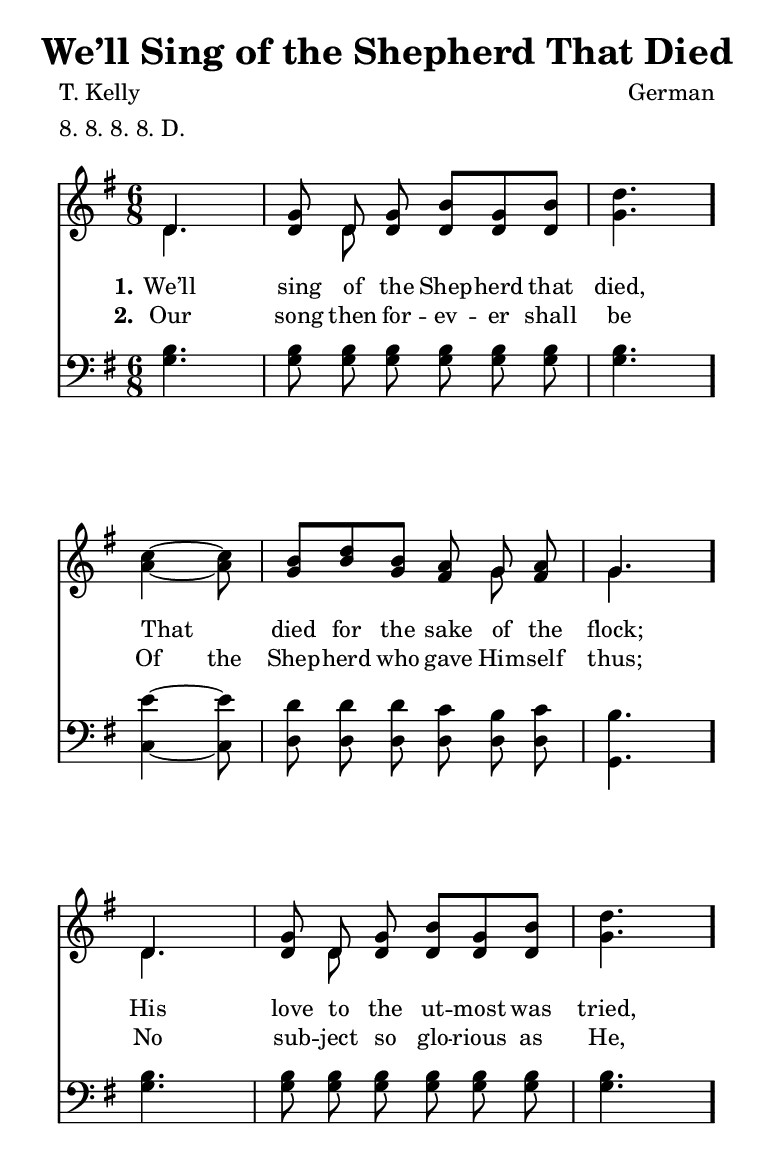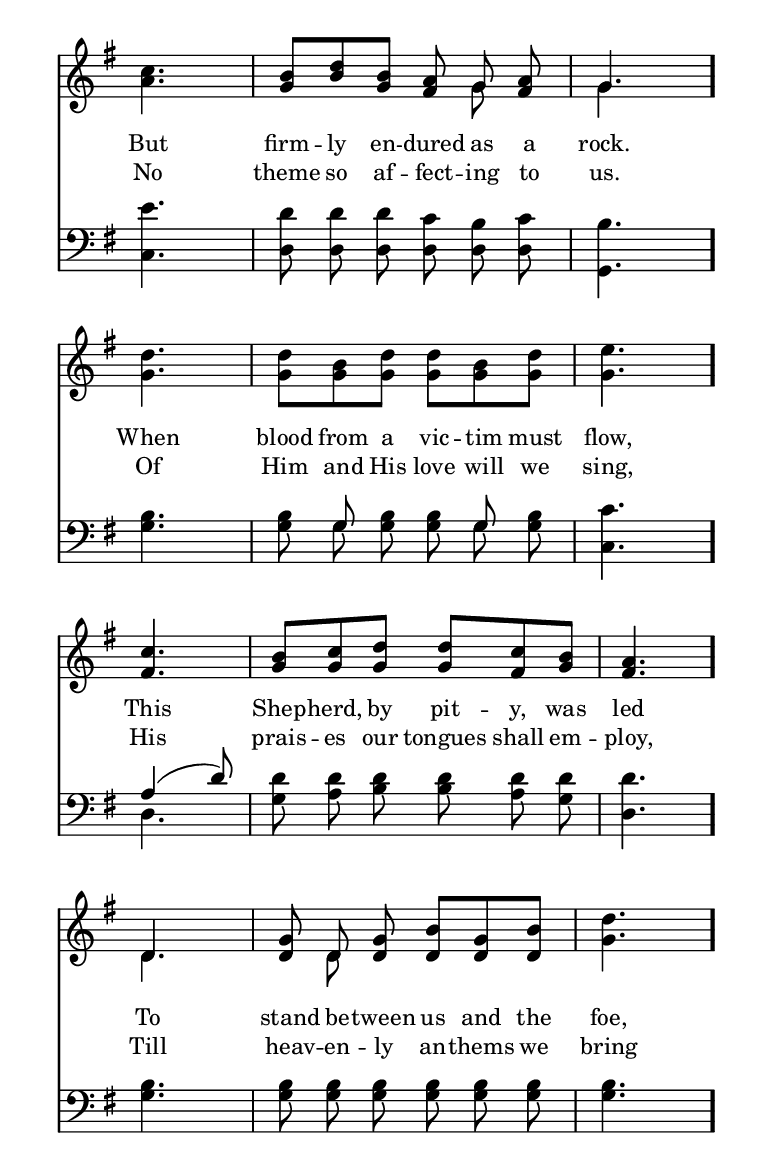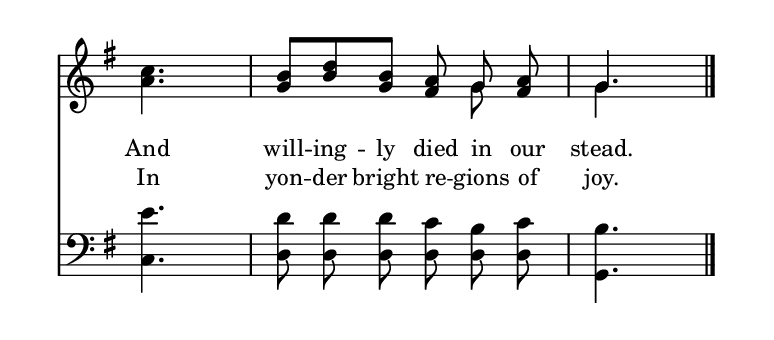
\include "common/global.ily"
\paper {
  \include "common/paper.ily"
  ragged-last-bottom = ##t
}

\header{
  hymnnumber = "208"
  title = "We’ll Sing of the Shepherd That Died"
  tunename = "De Fleury"
  meter = "8. 8. 8. 8. D."
  poet = "T. Kelly"
  composer = "German"
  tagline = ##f
}

global = {
  \include "common/overrides.ily"
  \override Staff.TimeSignature.style = #'numbered
  \time 6/8
  \override Score.MetronomeMark.transparent = ##t % hide all fermata changes too
  \tempo 4=80
  \key g \major
  \partial 4.
  \autoBeamOff
}

notesSoprano = {
\global
\relative c' {

  d4. g8 d g b g b | d4.
  c4 ~ c8 | b8 d b a g a | g4.
  d4. g8 d g b g b | d4.
  c4. | b8 d b a g a | g4.
  d'4. d8 b d d b d | e4.
  c4. | b8 c d d c b | a4.
  d,4. g8 d g b g b | d4.
  c4. | b8 d b a g a | g4.

  \bar "|."

}
}

notesAlto = {
\global
\relative e' {

  d4. | d8 d d d d d | g4.
  a4 ~ a8 | g b g fis g fis | g4.
  d4. | d8 d d d d d | g4.
  a4. | g8 b g fis g fis | g4.
  g4. | g8 g g g g g | g4.
  fis4. | g8 g g g fis g | fis4.
  d4. | d8 d d d d d | g4.
  a4. | g8 b g fis g fis | g4.

}
}

notesTenor = {
\global
\relative a {

  b4. | b8 b b b b b | b4.
  e4 ~ e8 | d8 d d c b c | b4.
  b4. | b8 b b b b b | b4.
  e4. | d8 d d c b c | b4.
  b4. | b8 g b b g b | c4.
  a4( d8) | d8 d d d d d | d4.
  b4. | b8 b b b b b | b4.
  e4. | d8 d d c b c | b4.

}
}

notesBass = {
\global
\relative f {

  g4. | g8 g g g g g | g4.
  c,4 ~ c8 | d8 d d d d d | g,4.
  g'4. | g8 g g g g g | g4.
  c,4. | d8 d d d d d | g,4.
  g'4. | g8 g g g g g | c,4.
  d4. | g8 a b b a g | d4.
  g4. | g8 g g g g g | g4.
  c,4. | d8 d d d d d | g,4.

}
}

wordsA = \lyricmode {
\set stanza = "1."

We’ll sing of the Shep -- herd that died, \bar "."
That died for the sake of the flock; \bar "."
His love to the ut -- most was tried, \bar "."
But firm -- ly en -- dured as a rock. \bar "."
When blood from a vic -- tim must flow, \bar "."
This Shep -- herd, by pit -- y, was led \bar "."
To stand be -- tween us and the foe, \bar "."
And will -- ing -- ly died in our stead. \bar "."

}

wordsB = \lyricmode {
\set stanza = "2."

Our song then for -- ev -- er shall be
{ \mon } Of the { \moff } Shep -- herd who gave Him -- self thus;
No sub -- ject so glo -- rious as He,
No theme so af -- fect -- ing to us.
Of Him and His love will we sing,
His prais -- es our tongues shall em -- ploy,
Till heav -- en -- ly an -- thems we bring
In yon -- der bright re -- gions of joy.

}

\score {
  \context ChoirStaff <<
    \context Staff = upper <<
      \set ChoirStaff.systemStartDelimiter = #'SystemStartBar
      \set ChoirStaff.printPartCombineTexts = ##f
      \partcombine #'(2 . 9) \notesSoprano \notesAlto
      \context NullVoice = sopranos { \voiceOne << \notesSoprano >> }
      \context NullVoice = altos { \voiceTwo << \notesAlto >> }
      \context Lyrics = one   \lyricsto sopranos \wordsA
      \context Lyrics = two   \lyricsto sopranos \wordsB
    >>
    \context Staff = men <<
      \clef bass
      \set ChoirStaff.printPartCombineTexts = ##f
      \partcombine #'(2 . 9) \notesTenor \notesBass
      \context NullVoice = tenors { \voiceOne << \notesTenor >> }
      \context NullVoice = basses { \voiceTwo << \notesBass >> }
    >>
  >>
  \layout {
    \include "common/layout.ily"
  }
  \midi{
    \include "common/midi.ily"
  }
}

\version "2.19.49"  % necessary for upgrading to future LilyPond versions.

% vi:set et ts=2 sw=2 ai nocindent syntax=lilypond:
